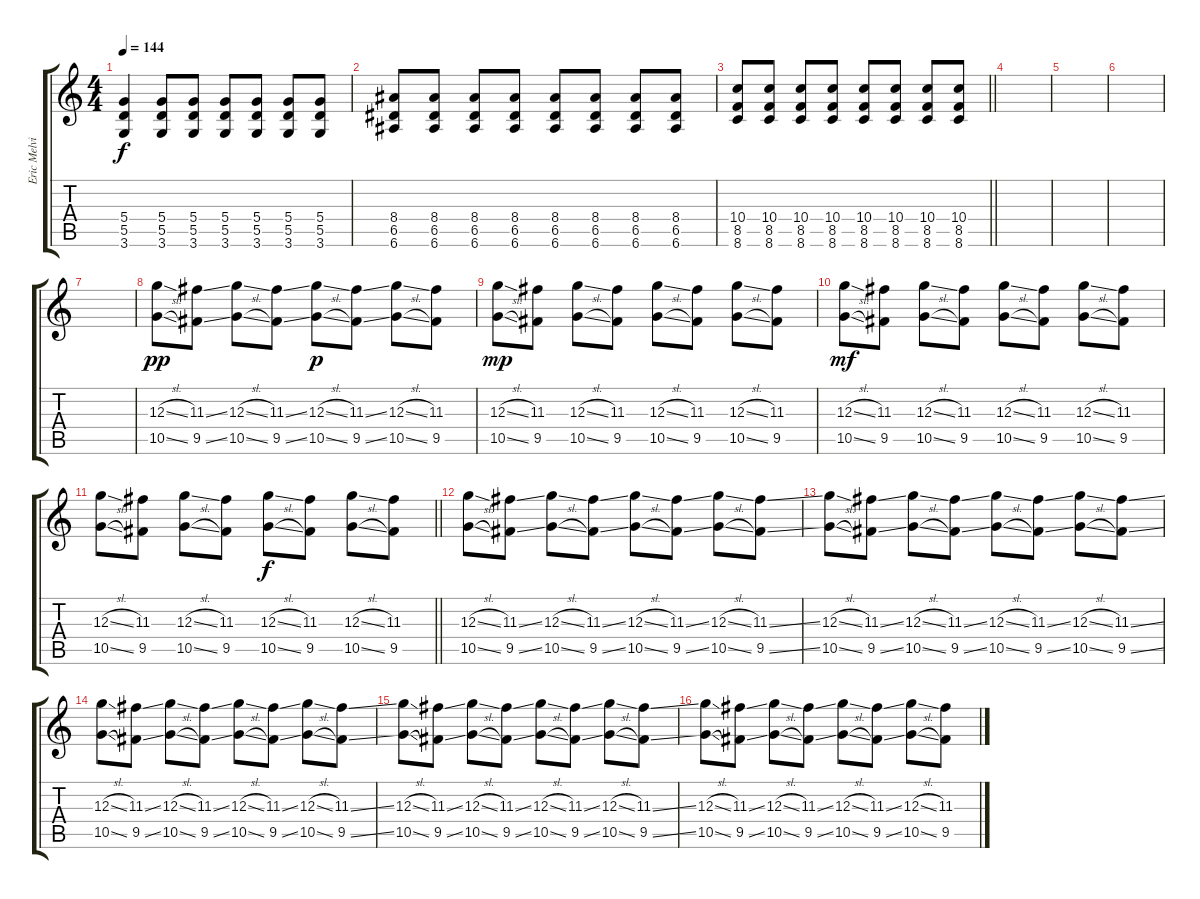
\track ("Eric Melvin" "Eric Melvi") {instrument distortionguitar}
\staff {score tabs}
\tuning (E4 B3 G3 D3 A2 E2) {hide}
\ts (4 4)
\tempo 144
\clef g2
\ks c
(5.4 5.5 3.6).4{dy f} (5.4 5.5 3.6).8 (5.4 5.5 3.6).8 (5.4 5.5 3.6).8 (5.4 5.5 3.6).8 (5.4 5.5 3.6).8 (5.4 5.5 3.6).8 |
(8.4 6.5 6.6).8 (8.4 6.5 6.6).8 (8.4 6.5 6.6).8 (8.4 6.5 6.6).8 (8.4 6.5 6.6).8 (8.4 6.5 6.6).8 (8.4 6.5 6.6).8 (8.4 6.5 6.6).8 |
\barLineRight lightlight
(10.4 8.5 8.6).8 (10.4 8.5 8.6).8 (10.4 8.5 8.6).8 (10.4 8.5 8.6).8 (10.4 8.5 8.6).8 (10.4 8.5 8.6).8 (10.4 8.5 8.6).8 (10.4 8.5 8.6).8 |
\section ("" "")
|
|
|
|
(12.3{sl} 10.5{sl}).8{dy pp} (11.3{ss} 9.5{ss}).8 (12.3{sl} 10.5{sl}).8 (11.3{ss} 9.5{ss}).8 (12.3{sl} 10.5{sl}).8{dy p} (11.3{ss} 9.5{ss}).8 (12.3{sl} 10.5{sl}).8 (11.3 9.5).8 |
(12.3{sl} 10.5{sl}).8{dy mp} (11.3 9.5).8 (12.3{sl} 10.5{sl}).8 (11.3 9.5).8 (12.3{sl} 10.5{sl}).8 (11.3 9.5).8 (12.3{sl} 10.5{sl}).8 (11.3 9.5).8 |
(12.3{sl} 10.5{sl}).8{dy mf} (11.3 9.5).8 (12.3{sl} 10.5{sl}).8 (11.3 9.5).8 (12.3{sl} 10.5{sl}).8 (11.3 9.5).8 (12.3{sl} 10.5{sl}).8 (11.3 9.5).8 |
\barLineRight lightlight
(12.3{sl} 10.5{sl}).8 (11.3 9.5).8 (12.3{sl} 10.5{sl}).8 (11.3 9.5).8 (12.3{sl} 10.5{sl}).8{dy f} (11.3 9.5).8 (12.3{sl} 10.5{sl}).8 (11.3 9.5).8 |
\section ("" "")
(12.3{sl} 10.5{sl}).8 (11.3{ss} 9.5{ss}).8 (12.3{sl} 10.5{sl}).8 (11.3{ss} 9.5{ss}).8 (12.3{sl} 10.5{sl}).8 (11.3{ss} 9.5{ss}).8 (12.3{sl} 10.5{sl}).8 (11.3{ss} 9.5{ss}).8 |
(12.3{sl} 10.5{sl}).8 (11.3{ss} 9.5{ss}).8 (12.3{sl} 10.5{sl}).8 (11.3{ss} 9.5{ss}).8 (12.3{sl} 10.5{sl}).8 (11.3{ss} 9.5{ss}).8 (12.3{sl} 10.5{sl}).8 (11.3{ss} 9.5{ss}).8 |
(12.3{sl} 10.5{sl}).8 (11.3{ss} 9.5{ss}).8 (12.3{sl} 10.5{sl}).8 (11.3{ss} 9.5{ss}).8 (12.3{sl} 10.5{sl}).8 (11.3{ss} 9.5{ss}).8 (12.3{sl} 10.5{sl}).8 (11.3{ss} 9.5{ss}).8 |
(12.3{sl} 10.5{sl}).8 (11.3{ss} 9.5{ss}).8 (12.3{sl} 10.5{sl}).8 (11.3{ss} 9.5{ss}).8 (12.3{sl} 10.5{sl}).8 (11.3{ss} 9.5{ss}).8 (12.3{sl} 10.5{sl}).8 (11.3{ss} 9.5{ss}).8 |
(12.3{sl} 10.5{sl}).8 (11.3{ss} 9.5{ss}).8 (12.3{sl} 10.5{sl}).8 (11.3{ss} 9.5{ss}).8 (12.3{sl} 10.5{sl}).8 (11.3{ss} 9.5{ss}).8 (12.3{sl} 10.5{sl}).8 (11.3{ss} 9.5{ss}).8
